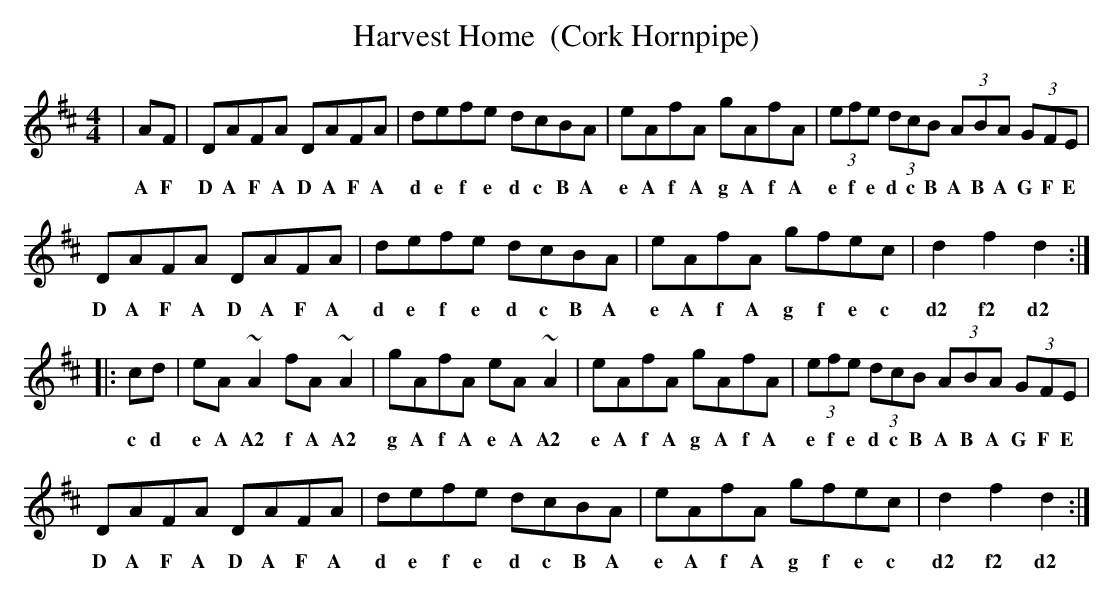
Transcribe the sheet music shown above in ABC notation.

X:1-60
T: Harvest Home  (Cork Hornpipe)
M: 4/4
L: 1/8
K: Dmaj
|AF|DAFA DAFA|defe dcBA|eAfA gAfA|(3efe (3dcB (3ABA (3GFE|
w: A F D A F A D A F A d e f e d c B A e A f A g A f A e f e d c B A B A G F E
DAFA DAFA|defe dcBA|eAfA gfec|d2 f2 d2:|
w: D A F A D A F A d e f e d c B A e A f A g f e c d2 f2 d2
|:cd|eA~A2 fA~A2|gAfA eA~A2|eAfA gAfA|(3efe (3dcB (3ABA (3GFE|
w: c d e A A2 f A A2 g A f A e A A2 e A f A g A f A e f e d c B  A B A G F E
DAFA DAFA|defe dcBA|eAfA gfec|d2 f2 d2:|
w: D A F A D A F A d e f e d c B A e A f A g f e c d2 f2 d2
